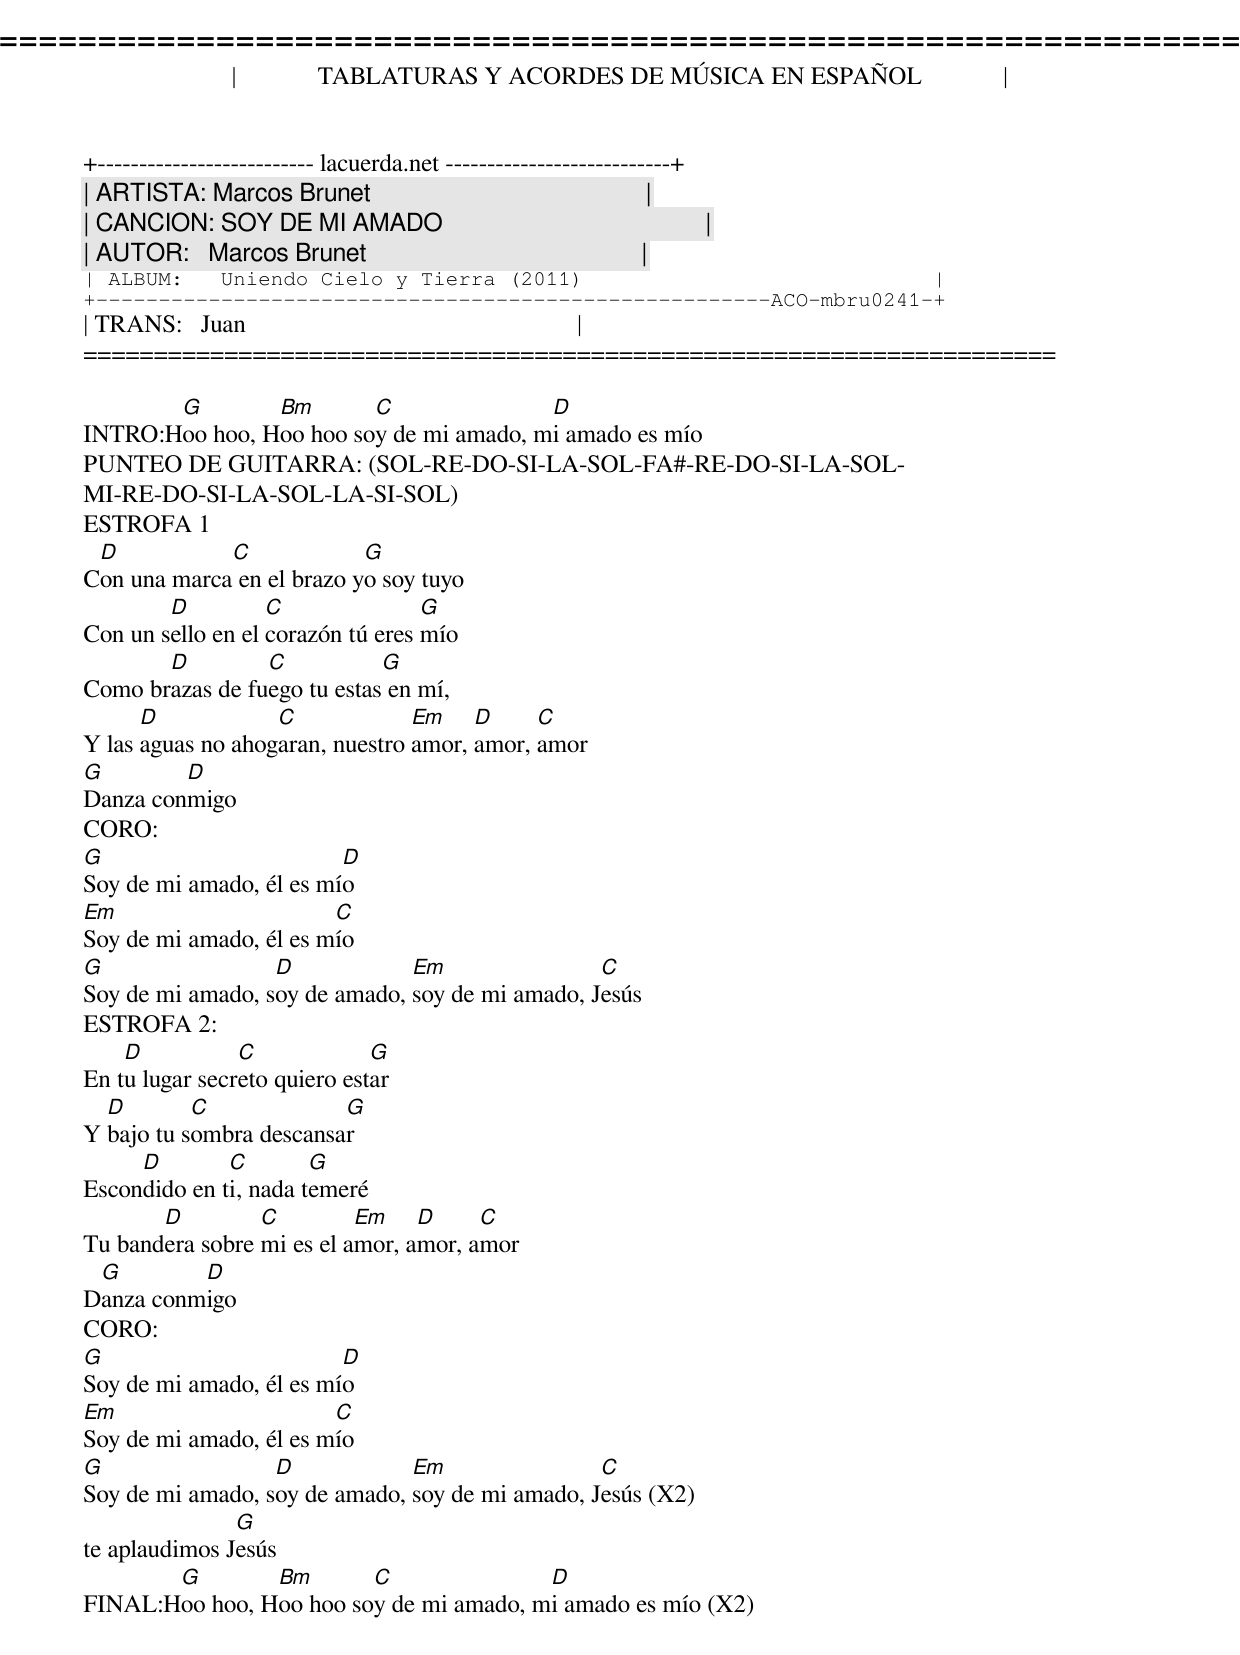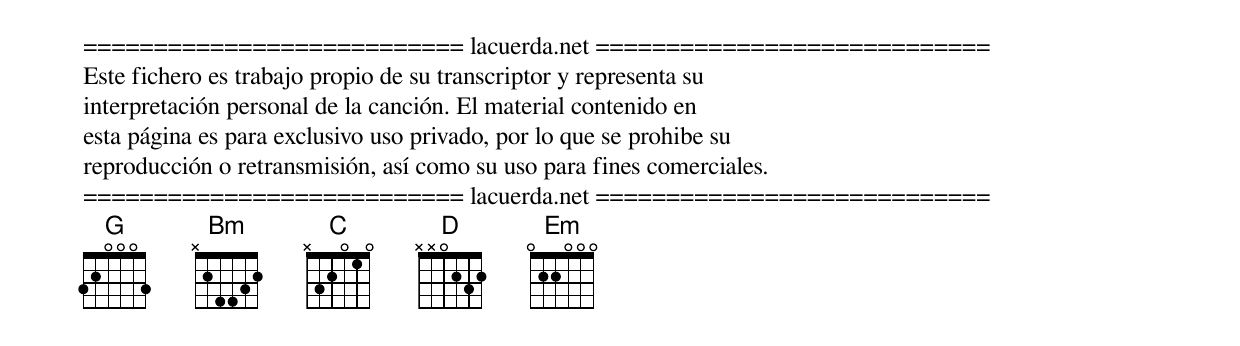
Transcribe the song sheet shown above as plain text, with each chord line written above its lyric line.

=====================================================================
|             TABLATURAS Y ACORDES DE MÚSICA EN ESPAÑOL             |
+-------------------------- lacuerda.net ---------------------------+
| ARTISTA: Marcos Brunet                                            |
| CANCION: SOY DE MI AMADO                                          |
| AUTOR:   Marcos Brunet                                            |
| ALBUM:   Uniendo Cielo y Tierra (2011)                            |
+------------------------------------------------------ACO-mbru0241-+
| TRANS:   Juan                                                     |
=====================================================================

       G        Bm       C               D
INTRO:Hoo hoo, Hoo hoo soy de mi amado, mi amado es mío
PUNTEO DE GUITARRA: (SOL-RE-DO-SI-LA-SOL-FA#-RE-DO-SI-LA-SOL-
MI-RE-DO-SI-LA-SOL-LA-SI-SOL)
ESTROFA 1
 D           C             G
Con una marca en el brazo yo soy tuyo
        D          C               G
Con un sello en el corazón tú eres mío
       D         C           G
Como brazas de fuego tu estas en mí,
      D            C             Em    D     C
Y las aguas no ahogaran, nuestro amor, amor, amor
G        D
Danza conmigo
CORO:
G                        D
Soy de mi amado, él es mío
Em                      C
Soy de mi amado, él es mío
G                 D            Em                C
Soy de mi amado, soy de amado, soy de mi amado, Jesús
ESTROFA 2:
    D           C             G
En tu lugar secreto quiero estar
  D        C             G
Y bajo tu sombra descansar
     D        C        G
Escondido en ti, nada temeré
       D         C         Em    D     C
Tu bandera sobre mi es el amor, amor, amor
 G        D
Danza conmigo
CORO:
G                        D
Soy de mi amado, él es mío
Em                      C
Soy de mi amado, él es mío
G                 D            Em                C
Soy de mi amado, soy de amado, soy de mi amado, Jesús (X2)
               G
te aplaudimos Jesús
       G        Bm       C               D
FINAL:Hoo hoo, Hoo hoo soy de mi amado, mi amado es mío (X2)


=========================== lacuerda.net ============================
Este fichero es trabajo propio de su transcriptor y representa su
interpretación personal de la canción. El material contenido en
esta página es para exclusivo uso privado, por lo que se prohibe su
reproducción o retransmisión, así como su uso para fines comerciales.
=========================== lacuerda.net ============================
